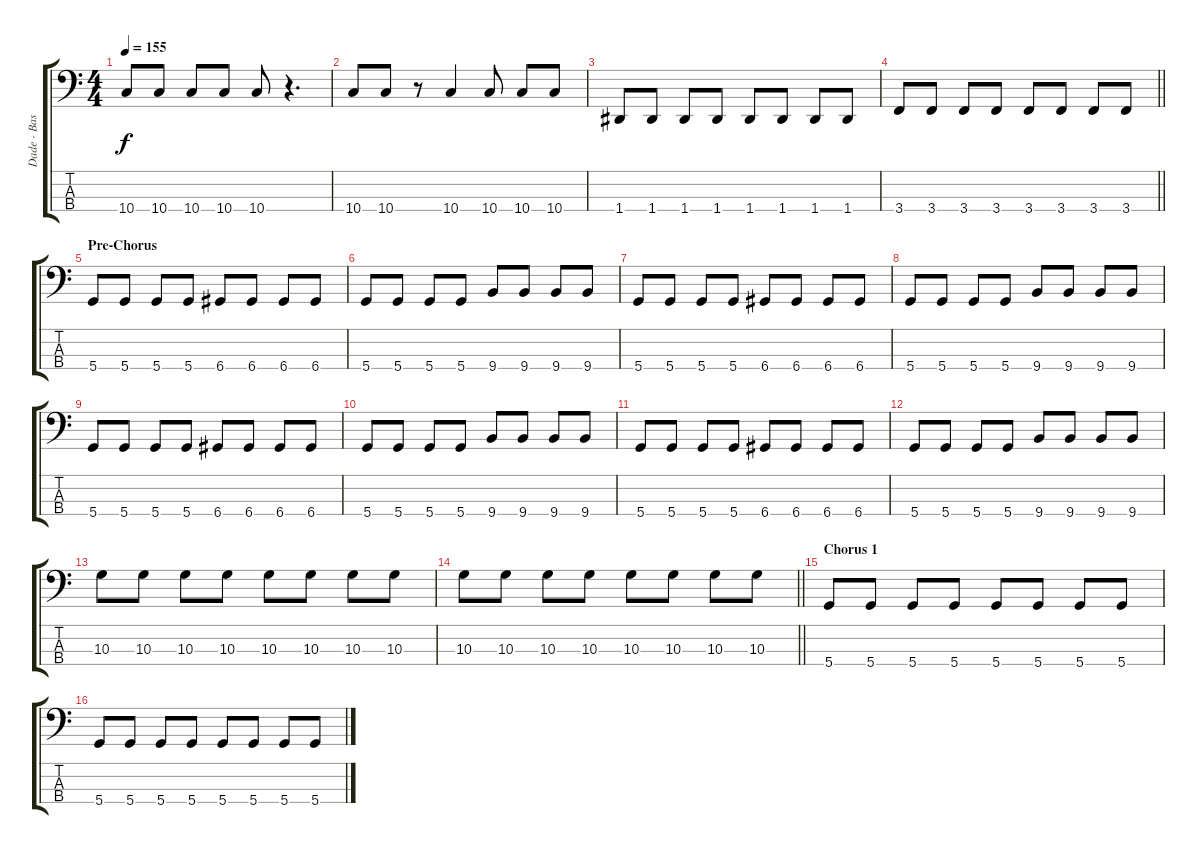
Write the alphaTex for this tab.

\track ("Dade - Bass" "Dade - Bas") {instrument electricbassfinger}
\staff {score tabs}
\tuning (G2 D2 A1 D1) {hide}
\ts (4 4)
\tempo 155
\clef f4
\ks c
10.4.8{dy f} 10.4.8 10.4.8 10.4.8 10.4.8 r.4{d} |
10.4.8 10.4.8 r.8 10.4.4 10.4.8 10.4.8 10.4.8 |
1.4.8 1.4.8 1.4.8 1.4.8 1.4.8 1.4.8 1.4.8 1.4.8 |
\barLineRight lightlight
3.4.8 3.4.8 3.4.8 3.4.8 3.4.8 3.4.8 3.4.8 3.4.8 |
\section ("" "Pre-Chorus")
5.4.8 5.4.8 5.4.8 5.4.8 6.4.8 6.4.8 6.4.8 6.4.8 |
5.4.8 5.4.8 5.4.8 5.4.8 9.4.8 9.4.8 9.4.8 9.4.8 |
5.4.8 5.4.8 5.4.8 5.4.8 6.4.8 6.4.8 6.4.8 6.4.8 |
5.4.8 5.4.8 5.4.8 5.4.8 9.4.8 9.4.8 9.4.8 9.4.8 |
5.4.8 5.4.8 5.4.8 5.4.8 6.4.8 6.4.8 6.4.8 6.4.8 |
5.4.8 5.4.8 5.4.8 5.4.8 9.4.8 9.4.8 9.4.8 9.4.8 |
5.4.8 5.4.8 5.4.8 5.4.8 6.4.8 6.4.8 6.4.8 6.4.8 |
5.4.8 5.4.8 5.4.8 5.4.8 9.4.8 9.4.8 9.4.8 9.4.8 |
10.3.8 10.3.8 10.3.8 10.3.8 10.3.8 10.3.8 10.3.8 10.3.8 |
\barLineRight lightlight
10.3.8 10.3.8 10.3.8 10.3.8 10.3.8 10.3.8 10.3.8 10.3.8 |
\section ("" "Chorus 1")
5.4.8 5.4.8 5.4.8 5.4.8 5.4.8 5.4.8 5.4.8 5.4.8 |
5.4.8 5.4.8 5.4.8 5.4.8 5.4.8 5.4.8 5.4.8 5.4.8
